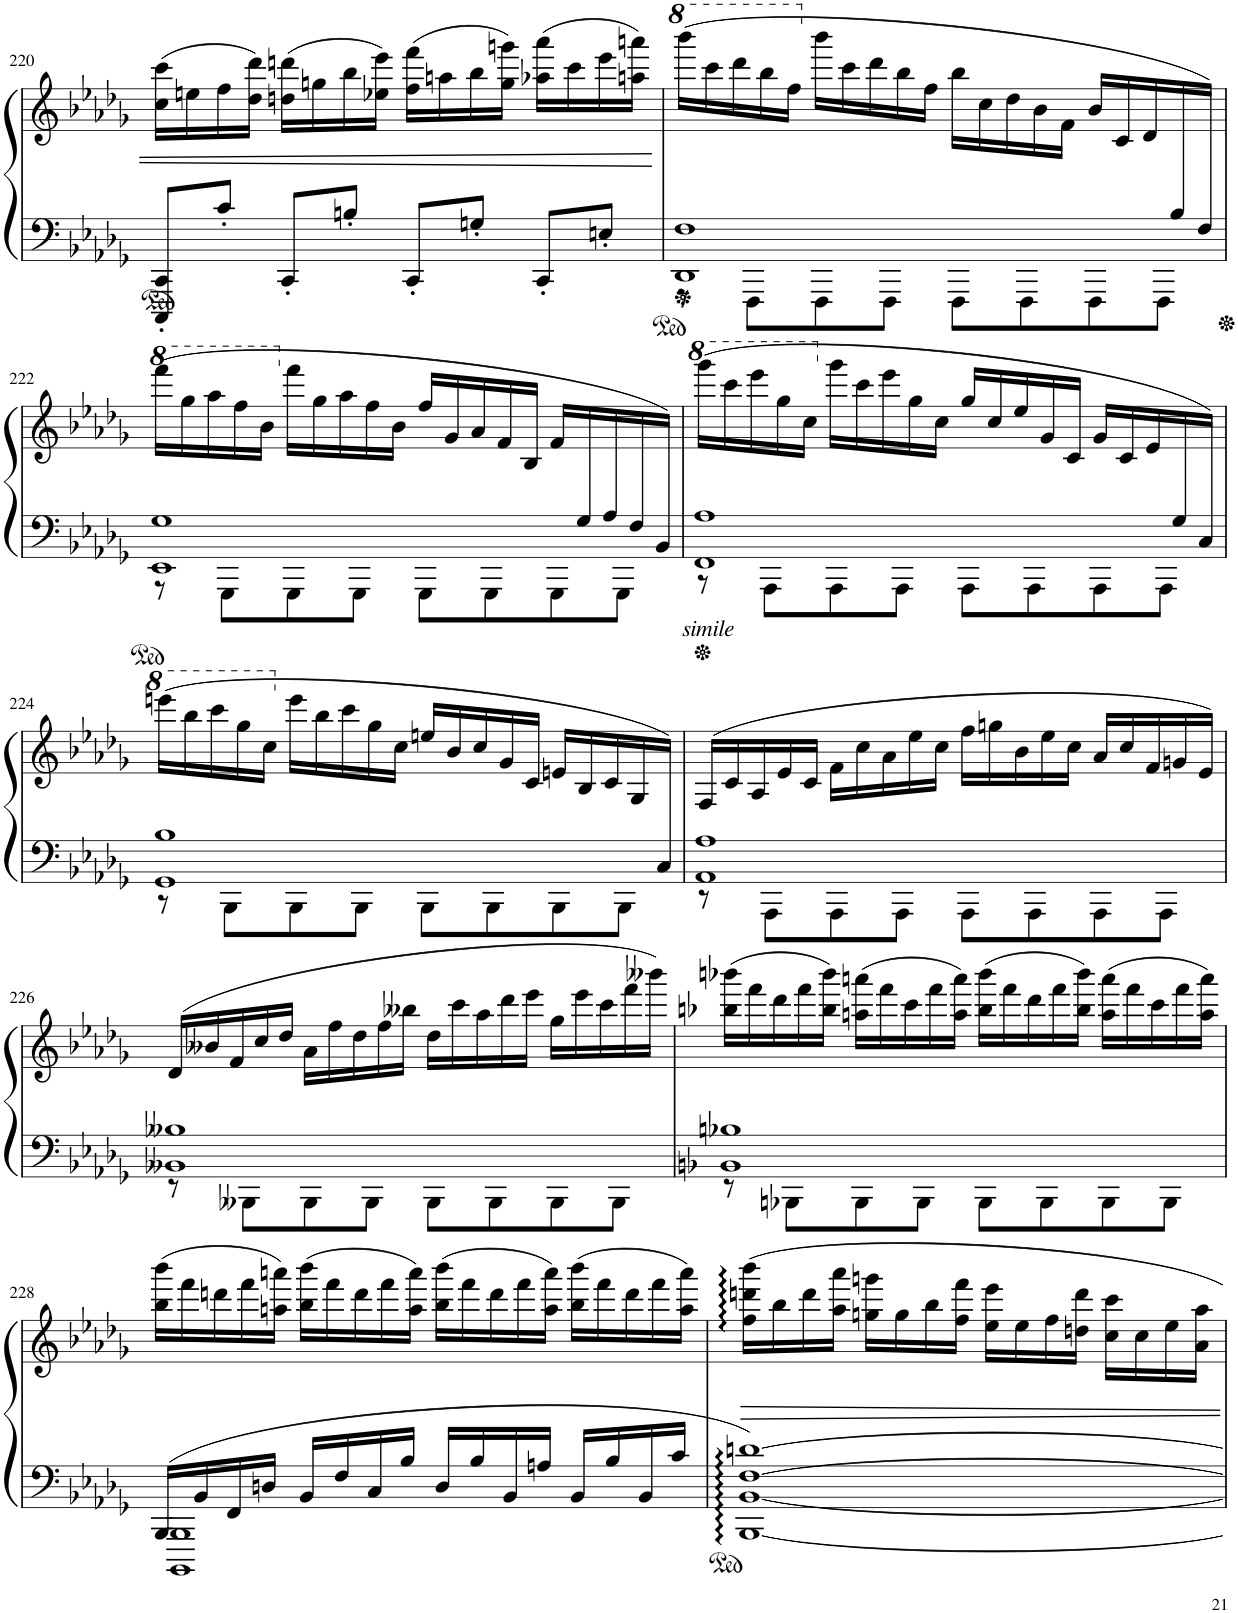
**kern	**kern
*part1	*part1
*staff2	*staff1
*I"Piano	*
*I'Pno.	*
!!LO:PB:g=z
*clefF4	*clefG2
*k[b-e-a-d-g-]	*k[b-e-a-d-g-]
*M4/4	*M4/4
=220	=220
8CCC/' 8CC/'L	(16cc\ 16ccc\LL
.	16een\
8c'/J	16ff\
.	16dd-\ 16ddd-\JJ)
8CC'/L	(16ddn\ 16dddn\LL
.	16ggn\
8Bn'/J	16bb-\
.	16ee-X\ 16eee-\JJ)
8CC'/L	(16ff\ 16fff\LL
.	16aan\
8Gn'/J	16bb-\
.	16gg\ 16gggn\JJ)
8CC'/L	(16aa-X\ 16aaa-\LL
.	16ccc\
8En'/J	16eee-\
.	16aan\ 16aaan\JJ)
=221	=221
*^	*
*	*^	*
*	*	*	*8va
*	*	*	*Xbrackettup
5%3.ryy	1DD- 1F	8r	(20bbbb-\LL
.	.	.	20cccc\
.	.	.	20dddd-\
.	.	8FFF\L	.
.	.	.	20bbb-\
.	.	.	20fff\JJ
*	*	*	*X8va
.	.	8FFF\	20bbb-\LL
.	.	.	20ccc\
.	.	.	20ddd-\
.	.	8FFF\J	.
.	.	.	20bb-\
.	.	.	20ff\JJ
.	.	8FFF\L	20bb-\LL
.	.	.	20cc\
.	.	.	20dd-\
.	.	8FFF\	.
.	.	.	20b-\
.	.	.	20f\JJ
.	.	8FFF\	20b-/LL
.	.	.	20c/
.	.	.	20d-/
.	.	8FFF\J	.
20B-/	.	.	10ryy
20F/JJ)	.	.	.
!!LO:LB:g=z
=222	=222	=222	=222
*	*	*	*8va
5%4ryy	1EE- 1G-	8r	(20ffff\LL
.	.	.	20ggg-\
.	.	.	20aaa-\
.	.	8GGG-\L	.
.	.	.	20fff\
.	.	.	20bb-\JJ
*	*	*	*X8va
.	.	8GGG-\	20fff\LL
.	.	.	20gg-\
.	.	.	20aa-\
.	.	8GGG-\J	.
.	.	.	20ff\
.	.	.	20b-\JJ
.	.	8GGG-\L	20ff/LL
.	.	.	20g-/
.	.	.	20a-/
.	.	8GGG-\	.
.	.	.	20f/
.	.	.	20B-/JJ
.	.	8GGG-\	20f/LL
20G-/	.	.	5ryy
20A-/	.	.	.
.	.	8GGG-\J	.
20F/	.	.	.
20BB-/JJ)	.	.	.
=223	=223	=223	=223
*	*	*	*8va
!LO:TX:b:i:t=simile	!	!	!
5%3.ryy	1FF 1A-	8r	(20gggg-\LL
.	.	.	20cccc\
.	.	.	20eeee-\
.	.	8AAA-\L	.
.	.	.	20ggg-\
.	.	.	20ccc\JJ
*	*	*	*X8va
.	.	8AAA-\	20ggg-\LL
.	.	.	20ccc\
.	.	.	20eee-\
.	.	8AAA-\J	.
.	.	.	20gg-\
.	.	.	20cc\JJ
.	.	8AAA-\L	20gg-/LL
.	.	.	20cc/
.	.	.	20ee-/
.	.	8AAA-\	.
.	.	.	20g-/
.	.	.	20c/JJ
.	.	8AAA-\	20g-/LL
.	.	.	20c/
.	.	.	20e-/
.	.	8AAA-\J	.
20G-/	.	.	10ryy
20C/JJ)	.	.	.
!!LO:LB:g=z
=224	=224	=224	=224
*	*	*	*8va
20%19ryy	1GG- 1B-	8r	(20eeeen\LL
.	.	.	20bbb-\
.	.	.	20cccc\
.	.	8BBB-\L	.
.	.	.	20ggg-\
.	.	.	20ccc\JJ
*	*	*	*X8va
.	.	8BBB-\	20eee\LL
.	.	.	20bb-\
.	.	.	20ccc\
.	.	8BBB-\J	.
.	.	.	20gg-\
.	.	.	20cc\JJ
.	.	8BBB-\L	20een/LL
.	.	.	20b-/
.	.	.	20cc/
.	.	8BBB-\	.
.	.	.	20g-/
.	.	.	20c/JJ
.	.	8BBB-\	20en/LL
.	.	.	20B-/
.	.	.	20c/
.	.	8BBB-\J	.
.	.	.	20G-/
20C/JJ)	.	.	20ryy
*	*v	*v	*
=225	=225	=225
1AA- 1A-	8r	(20F/LL
.	.	20c/
.	.	20A-/
.	8AAA-\L	.
.	.	20e-/
.	.	20c/JJ
.	8AAA-\	20f\LL
.	.	20cc\
.	.	20a-\
.	8AAA-\J	.
.	.	20ee-\
.	.	20cc\JJ
.	8AAA-\L	20ff\LL
.	.	20ggn\
.	.	20b-\
.	8AAA-\	.
.	.	20ee-\
.	.	20cc\JJ
.	8AAA-\	20a-/LL
.	.	20cc/
.	.	20f/
.	8AAA-\J	.
.	.	20gn/
.	.	20e-/JJ)
!!LO:LB:g=z
=226	=226	=226
1BB--X 1B--X	8r	(20d-/LL
.	.	20b--X/
.	.	20f/
.	8BBB--X\L	.
.	.	20cc/
.	.	20dd-/JJ
.	8BBB--\	20a-\LL
.	.	20ff\
.	.	20dd-\
.	8BBB--\J	.
.	.	20ff\
.	.	20bb--X\JJ
.	8BBB--\L	20dd-\LL
.	.	20ccc\
.	.	20aa-\
.	8BBB--\	.
.	.	20ddd-\
.	.	20eee-\JJ
.	8BBB--\	20gg-\LL
.	.	20eee-\
.	.	20ccc\
.	8BBB--\J	.
.	.	20fff\
.	.	20bbb--X\JJ)
=227	=227	=227
1BB-X 1B-X	8r	(20bb-X\ 20bbb-X\LL
.	.	20fff\
.	.	20ddd-\
.	8BBB-X\L	.
.	.	20fff\
.	.	20bb-\ 20bbb-\JJ)
.	8BBB-\	(20aan\ 20aaan\LL
.	.	20fff\
.	.	20ccc\
.	8BBB-\J	.
.	.	20fff\
.	.	20aa\ 20aaa\JJ)
.	8BBB-\L	(20bb-\ 20bbb-\LL
.	.	20fff\
.	.	20ddd-\
.	8BBB-\	.
.	.	20fff\
.	.	20bb-\ 20bbb-\JJ)
.	8BBB-\	(20aa\ 20aaa\LL
.	.	20fff\
.	.	20ccc\
.	8BBB-\J	.
.	.	20fff\
.	.	20aa\ 20aaa\JJ)
!!LO:LB:g=z
=228	=228	=228
16BBB-/LL	1BBBB- 1BBB-	(20bb-\ 20bbb-\LL
.	.	20fff\
16BB-/	.	.
.	.	20dddn\
16FF/	.	.
.	.	20fff\
16Dn/JJ	.	.
.	.	20aan\ 20aaan\JJ)
16BB-/LL	.	(20bb-\ 20bbb-\LL
.	.	20fff\
16F/	.	.
.	.	20ddd\
16C/	.	.
.	.	20fff\
16B-/JJ	.	.
.	.	20aa\ 20aaa\JJ)
16D/LL	.	(20bb-\ 20bbb-\LL
.	.	20fff\
16B-/	.	.
.	.	20ddd\
16BB-/	.	.
.	.	20fff\
16An/JJ	.	.
.	.	20aa\ 20aaa\JJ)
16BB-/LL	.	(20bb-\ 20bbb-\LL
.	.	20fff\
16B-/	.	.
.	.	20ddd\
16BB-/	.	.
.	.	20fff\
16c/JJ	.	.
.	.	20aa\ 20aaa\JJ)
*v	*v	*
=229	=229
[1BBB-: [1BB-: [1F: [1dn:	16ff\ 16dddn\ 16bbb-\LL
.	16bb-\
.	16ddd\
.	16aa-\ 16aaa-\JJ
.	16ggn\ 16gggn\LL
.	16gg\
.	16bb-\
.	16ff\ 16fff\JJ
.	16ee-\ 16eee-\LL
.	16ee-\
.	16ff\
.	16ddn\ 16ddd\JJ
.	16cc\ 16ccc\LL
.	16cc\
.	16ee-\
.	16a-\ 16aa-\JJ
=	=
*-	*-
